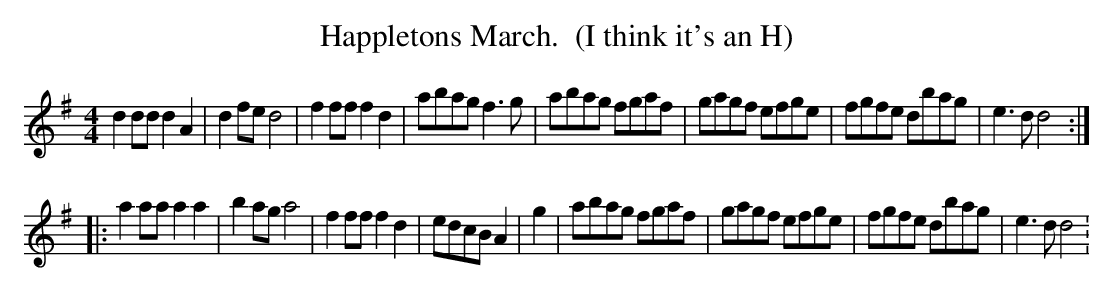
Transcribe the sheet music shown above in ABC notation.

X:1
T:Happletons March.  (I think it's an H)
M:4/4
L:1/8
K:G major
d2ddd2A2|d2fed4|f2fff2d2|abagf3g|abag fgaf|gagf efge|fgfe dbag|e3dd4:|
|:a2aaa2a2|b2aga4|f2fff2d2|edcB A2|g2|abag fgaf|gagf efge|fgfe dbag|e3dd4:
|
|
